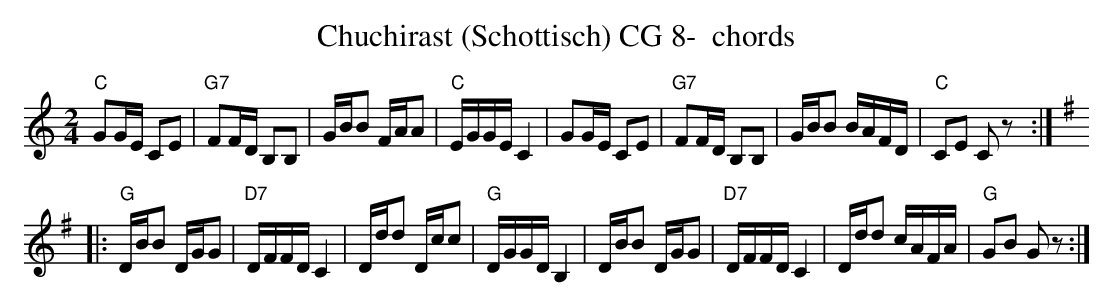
X:1
T:Chuchirast (Schottisch) CG 8-  chords
M:2/4
L:1/16
K:Cmaj%%MIDI gchordon
"C"G2GE C2E2 | "G7"F2FD B,2B,2 | GBB2 FAA2 | "C"EGGE C4 | G2GE C2E2 | "G7"F2FD B,2B,2 | GBB2 BAFD | "C"C2E2 C2z2 :: [K:Gmaj]
"G"DBB2 DGG2 | "D7"DFFD C4 | Ddd2 Dcc2 | "G"DGGD B,4 | DBB2 DGG2 | "D7"DFFD C4 | Ddd2 cAFA | "G"G2B2 G2z2 :|
